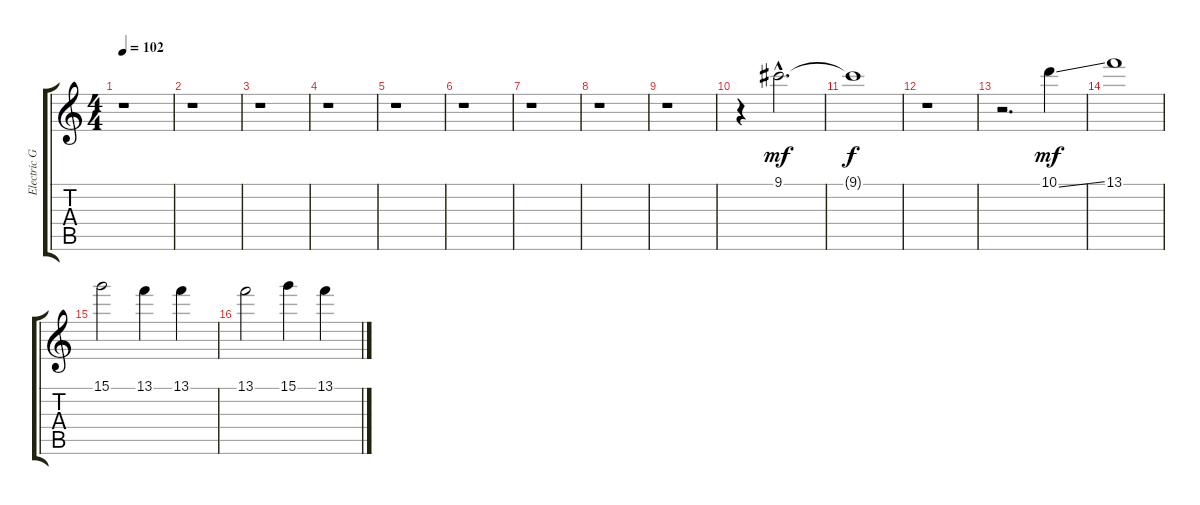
\track ("Electric Guitar 1" "Electric G") {instrument overdrivenguitar}
\staff {score tabs}
\tuning (E4 B3 G3 D3 A2 E2) {hide}
\ts (4 4)
\tempo 102
\clef g2
\ks c
r.1{dy f} |
r.1 |
r.1 |
r.1 |
r.1 |
r.1 |
r.1 |
r.1 |
r.1 |
r.4 9.1{hac}.2{d dy mf} |
9.1{t}.1{dy f} |
r.1 |
r.2{d} 10.1{ss}.4{dy mf} |
13.1.1 |
15.1.2 13.1.4 13.1.4 |
13.1.2 15.1.4 13.1.4
